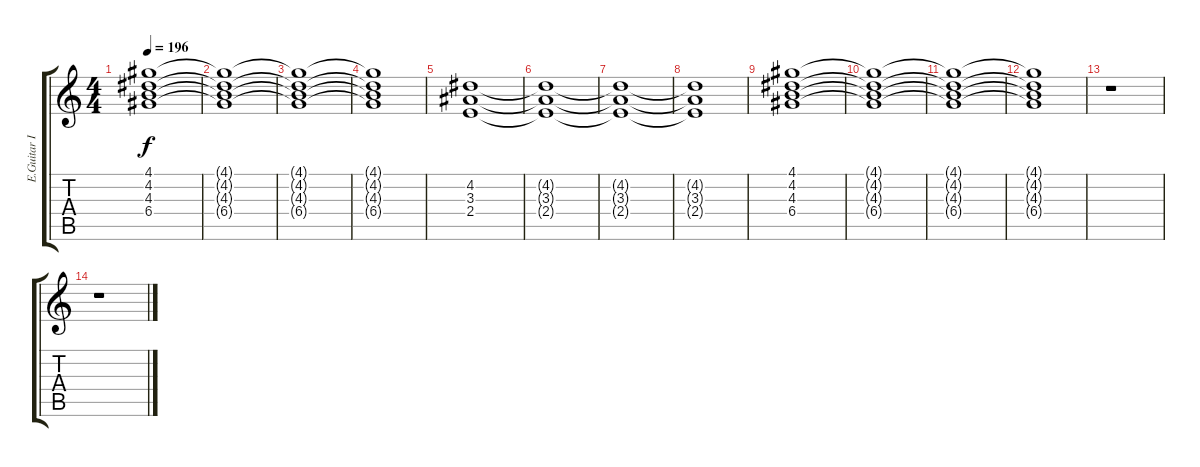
\track ("E.Guitar I" "E.Guitar I") {instrument distortionguitar}
\staff {score tabs}
\tuning (E4 B3 G3 D3 A2 E2) {hide}
\ts (4 4)
\tempo 196
\clef g2
\ks c
(4.1 4.2 4.3 6.4).1{dy f} |
(4.1{t} 4.2{t} 4.3{t} 6.4{t}).1 |
(4.1{t} 4.2{t} 4.3{t} 6.4{t}).1 |
(4.1{t} 4.2{t} 4.3{t} 6.4{t}).1 |
(4.2 3.3 2.4).1 |
(4.2{t} 3.3{t} 2.4{t}).1 |
(4.2{t} 3.3{t} 2.4{t}).1 |
(4.2{t} 3.3{t} 2.4{t}).1 |
(4.1 4.2 4.3 6.4).1 |
(4.1{t} 4.2{t} 4.3{t} 6.4{t}).1 |
(4.1{t} 4.2{t} 4.3{t} 6.4{t}).1 |
(4.1{t} 4.2{t} 4.3{t} 6.4{t}).1 |
r.1 |
r.1
